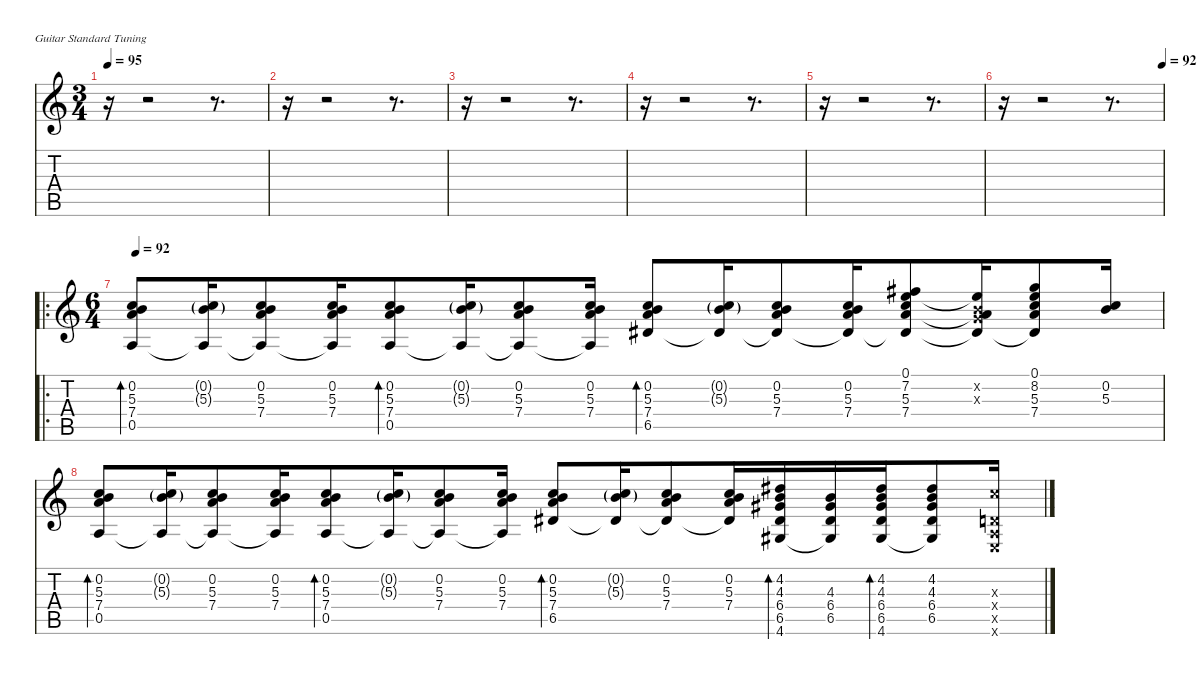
\defaultSystemsLayout 4
\hideDynamics
\bracketExtendMode nobrackets
\singleTrackTrackNamePolicy hidden
\multiTrackTrackNamePolicy hidden
\firstSystemTrackNameMode fullname
\firstSystemTrackNameOrientation horizontal
\otherSystemsTrackNameOrientation horizontal
\track ("Acoustic Guitar" "s.guit.") {instrument acousticguitarsteel}
\staff {score tabs}
\tuning (E4 B3 G3 D3 A2 E2)
\ts (3 4)
\tempo 95
\clef g2
\ks c
r.16{dy ff beam Down} r.2{beam Down} r.8{d beam Down} |
r.16{beam Down} r.2{beam Down} r.8{d beam Down} |
r.16{beam Down} r.2{beam Down} r.8{d beam Down} |
r.16{beam Down} r.2{beam Down} r.8{d beam Down} |
r.16{beam Down} r.2{beam Down} r.8{d beam Down} |
\tempo (92 1)
r.16{beam Down} r.2{beam Down} r.8{d beam Down} |
\ro
\ts (6 4)
\beaming (8 6 6)
\tempo 92
(0.2 5.3 7.4 0.5).8{bd 60 dy f instrument acousticguitarsteel beam Up} (0.2{g} 5.3{g} 0.5{t}).16{beam Up} (0.2 5.3 7.4 0.5{t}).8{beam Up} (0.2 5.3 7.4 0.5{t}).16{beam Up} (0.2 5.3 7.4 0.5).8{bd 60 beam Up} (0.2{g} 5.3{g} 0.5{t}).16{beam Up} (0.2 5.3 7.4 0.5{t}).8{beam Up} (0.2 5.3 7.4 0.5{t}).16{beam Up} (0.2 5.3 7.4 6.5{acc #}).8{bd 60 beam Up} (0.2{g} 5.3{g} 6.5{t acc #}).16{beam Up} (0.2 5.3 7.4 6.5{t acc #}).8{beam Up} (0.2 5.3 7.4 6.5{t acc #}).16{beam Up} (0.1 7.2{acc #} 5.3 7.4 6.5{t acc #}).8{beam Up} (0.1{t} 0.2{x} 0.3{x} 7.4{t} 6.5{t acc #}).16{beam Up} (0.1 8.2 5.3 7.4 6.5{t acc #}).8{beam Up} (0.2 5.3).16{dy mf beam Up} |
(0.2 5.3 7.4 0.5).8{bd 60 dy f beam Up} (0.2{g} 5.3{g} 0.5{t}).16{beam Up} (0.2 5.3 7.4 0.5{t}).8{beam Up} (0.2 5.3 7.4 0.5{t}).16{beam Up} (0.2 5.3 7.4 0.5).8{bd 60 beam Up} (0.2{g} 5.3{g} 0.5{t}).16{beam Up} (0.2 5.3 7.4 0.5{t}).8{beam Up} (0.2 5.3 7.4 0.5{t}).16{beam Up} (0.2 5.3 7.4 6.5{acc #}).8{bd 60 beam Up} (0.2{g} 5.3{g} 6.5{t acc #}).16{beam Up} (0.2 5.3 7.4 6.5{t acc #}).8{beam Up} (0.2 5.3 7.4 6.5{t acc #}).16{beam Up} (4.2{acc #} 4.3 6.4{acc #} 6.5{acc #} 4.6{acc #}).16{bd 60 beam Up} (4.3 6.4{acc #} 6.5{acc #} 4.6{t acc #}).16{beam Up} (4.2{acc #} 4.3 6.4{acc #} 6.5{acc #} 4.6{acc #}).16{bd 60 beam Up} (4.2{acc #} 4.3 6.4{acc #} 6.5{acc #} 4.6{t acc #}).8{beam Up} (5.3{x} 0.4{x} 0.5{x} 0.6{x}).16{beam Up}
